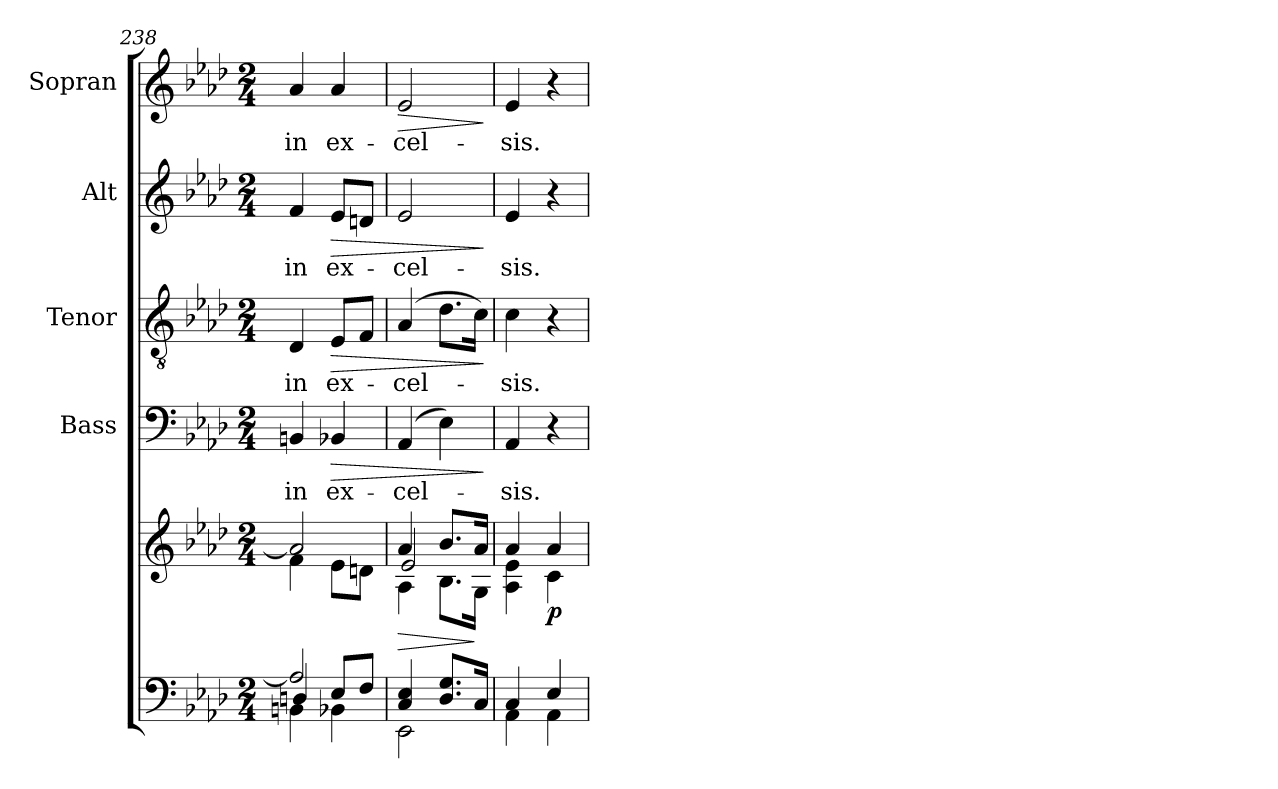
**kern	**kern	**dynam	**kern	**text	**dynam	**kern	**text	**dynam	**kern	**text	**dynam	**kern	**text	**dynam
*part5	*part5	*part5	*part4	*part4	*part4	*part3	*part3	*part3	*part2	*part2	*part2	*part1	*part1	*part1
*staff6	*staff5	*staff5/6	*staff4	*staff4	*staff4	*staff3	*staff3	*staff3	*staff2	*staff2	*staff2	*staff1	*staff1	*staff1
*	*	*	*I"Bass	*	*	*I"Tenor	*	*	*I"Alt	*	*	*I"Sopran	*	*
*	*	*	*I'B.	*	*	*I'T.	*	*	*I'A.	*	*	*I'S.	*	*
*clefF4	*clefG2	*	*clefF4	*	*	*clefGv2	*	*	*clefG2	*	*	*clefG2	*	*
*k[b-e-a-d-]	*k[b-e-a-d-]	*	*k[b-e-a-d-]	*	*	*k[b-e-a-d-]	*	*	*k[b-e-a-d-]	*	*	*k[b-e-a-d-]	*	*
*A-:	*A-:	*	*A-:	*	*	*A-:	*	*	*A-:	*	*	*A-:	*	*
*M2/4	*M2/4	*	*M2/4	*	*	*M2/4	*	*	*M2/4	*	*	*M2/4	*	*
=238	=238	=238	=238	=238	=238	=238	=238	=238	=238	=238	=238	=238	=238	=238
*^	*^	*	*	*	*	*	*	*	*	*	*	*	*	*
*	*^	*	*	*	*	*	*	*	*	*	*	*	*	*	*	*
!	!	!	!	!	!	!	!LO:LY:b	!	!	!LO:LY:b	!	!	!LO:LY:b	!	!	!LO:LY:b	!
2A-/]	4BBn\	4D/	2a-/]	4f\	.	4BBn/	in	.	4D-/	in	.	4f/	in	.	4a-/	in	.
!	!	!	!	!	!	!	!LO:LY:b	!LO:HP:b	!	!LO:LY:b	!LO:HP:b	!	!LO:LY:b	!LO:HP:b	!	!LO:LY:b	!
.	4BB-X\	8E-/L	.	8e-\L	.	4BB-X/	ex-	>	8E-/L	ex-	>	8e-/L	ex-	>	4a-/	ex-	.
.	.	8F/J	.	8dn\J	.	.	.	.	8F/J	.	.	8dn/J	.	.	.	.	.
=239	=239	=239	=239	=239	=239	=239	=239	=239	=239	=239	=239	=239	=239	=239	=239	=239	=239
!	!	!	!	!	!LO:HP:b	!	!LO:LY:b	!	!	!LO:LY:b	!	!	!LO:LY:b	!	!	!LO:LY:b	!LO:HP:b
*	*v	*v	*	*^	*	*	*	*	*	*	*	*	*	*	*	*	*
4C/ 4E-/	2EE-\	4a-/	4A-\	2e-/	>	(4AA-/	-cel-	.	(4A-/	-cel-	.	2e-/	-cel-	.	2e-/	-cel-	>
8.D-/ 8.G/L	.	8.b-/L	8.B-\L	.	.	4E-\)	.	.	8.d-\L	.	.	.	.	.	.	.	.
16C/Jk	.	16a-/Jk	16G\Jk	.	]	.	.	.	16c\Jk)	.	.	.	.	.	.	.	.
*v	*v	*	*	*	*	*	*	*	*	*	*	*	*	*	*	*	*
*	*v	*v	*v	*	*	*	*	*	*	*	*	*	*	*	*	*
.	.	.	.	.	]	.	.	]	.	.	]	.	.	]
=240	=240	=240	=240	=240	=240	=240	=240	=240	=240	=240	=240	=240	=240	=240
*^	*^	*	*	*	*	*	*	*	*	*	*	*	*	*
!	!	!	!	!	!	!LO:LY:b	!	!	!LO:LY:b	!	!	!LO:LY:b	!	!	!LO:LY:b	!
4C/	4AA-\	4a-/	4A-\ 4e-\	.	4AA-/	-sis.	.	4c\	-sis.	.	4e-/	-sis.	.	4e-/	-sis.	.
!	!	!	!	!LO:DY:b	!	!	!	!	!	!	!	!	!	!	!	!
4E-/	4AA-\	4a-/	4c\	p	4r	.	.	4r	.	.	4r	.	.	4r	.	.
*v	*v	*	*	*	*	*	*	*	*	*	*	*	*	*	*	*
*	*v	*v	*	*	*	*	*	*	*	*	*	*	*	*	*
=	=	=	=	=	=	=	=	=	=	=	=	=	=	=
*-	*-	*-	*-	*-	*-	*-	*-	*-	*-	*-	*-	*-	*-	*-
